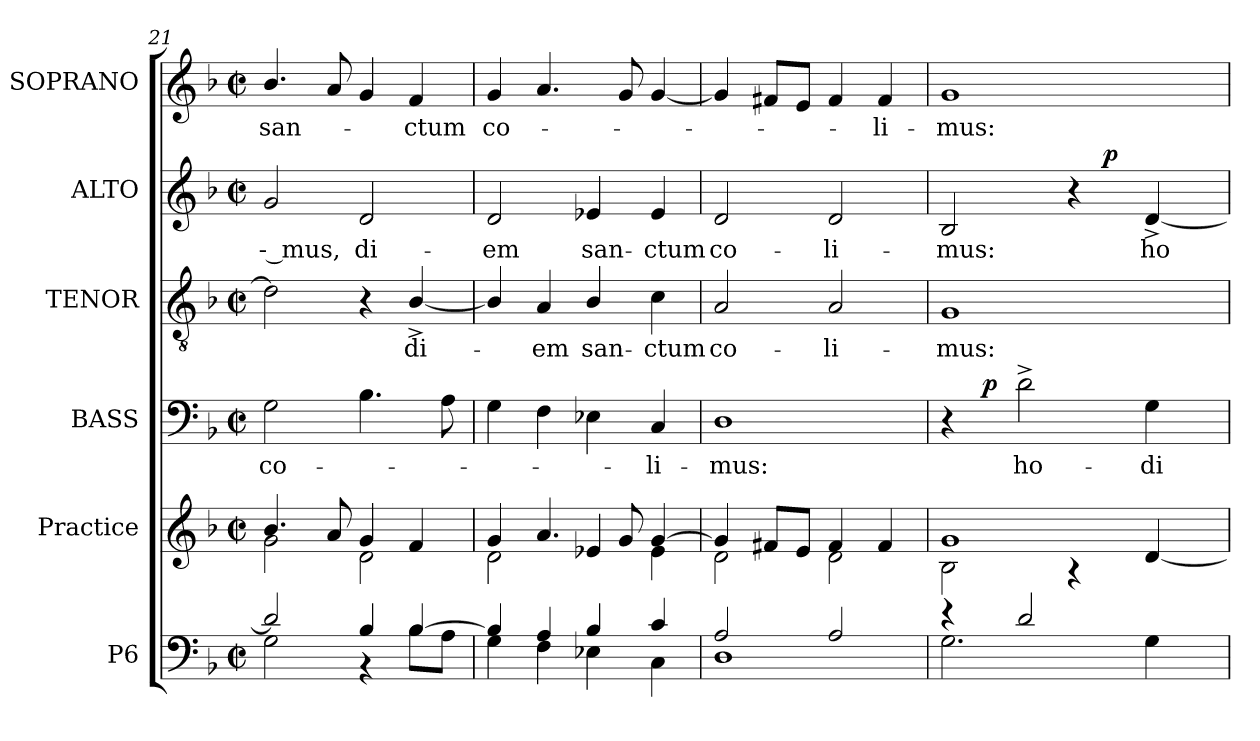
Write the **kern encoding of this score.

**kern	**kern	**kern	**text	**dynam	**kern	**text	**kern	**text	**dynam	**kern	**text
*part6	*part5	*part4	*part4	*part4	*part3	*part3	*part2	*part2	*part2	*part1	*part1
*staff6	*staff5	*staff4	*staff4	*staff4	*staff3	*staff3	*staff2	*staff2	*staff2	*staff1	*staff1
*I"P6	*I"Practice	*I"BASS	*	*	*I"TENOR	*	*I"ALTO	*	*	*I"SOPRANO	*
*	*	*I'B.	*	*	*I'T.	*	*I'A.	*	*	*I'S.	*
!!LO:LB:g=z
*clefF4	*clefG2	*clefF4	*	*	*clefGv2	*	*clefG2	*	*	*clefG2	*
*	*	*	*	*	*ITrd7c12	*	*	*	*	*	*
*k[b-]	*k[b-]	*k[b-]	*	*	*k[b-]	*	*k[b-]	*	*	*k[b-]	*
*F:	*F:	*F:	*	*	*F:	*	*F:	*	*	*F:	*
*M2/2	*M2/2	*M2/2	*	*	*M2/2	*	*M2/2	*	*	*M2/2	*
*met(c|)	*met(c|)	*met(c|)	*	*	*met(c|)	*	*met(c|)	*	*	*met(c|)	*
=21	=21	=21	=21	=21	=21	=21	=21	=21	=21	=21	=21
*^	*^	*	*	*	*	*	*	*	*	*	*
!	!	!	!	!	!LO:LY:b:color=#000000	!	!	!	!	!	!	!	!
!	!	!	!	!	!	!	!	!	!	!LO:LY:b:color=#000000	!	!	!
!	!	!	!	!	!	!	!	!	!	!	!	!	!LO:LY:b:color=#000000
2di/]	2Gi\	4.b-i/	2gi\	2Gi\	co-	.	2Di\]	.	2gi/	-- mus,	.	4.b-i/	san-
.	.	8ai/	.	.	.	.	.	.	.	.	.	8ai/	.
!	!	!	!	!	!	!	!	!	!	!LO:LY:b:color=#000000	!	!	!
4B-i/	4r	4gi/	2di\	4.B-i\	.	.	4r	.	2di/	di-	.	4gi/	.
!	!	!	!	!	!	!	!	!LO:LY:b:color=#000000	!	!	!	!	!
!	!	!	!	!	!	!	!	!	!	!	!	!	!LO:LY:b:color=#000000
[4B-i/	8B-i\L	4fi/	.	.	.	.	[4BB-^i/	di-	.	.	.	4fi/	-ctum
.	8Ai\J	.	.	8Ai\	.	.	.	.	.	.	.	.	.
=22	=22	=22	=22	=22	=22	=22	=22	=22	=22	=22	=22	=22	=22
!	!	!	!	!	!	!	!	!	!	!LO:LY:b:color=#000000	!	!	!
!	!	!	!	!	!	!	!	!	!	!	!	!	!LO:LY:b:color=#000000
4B-i/]	4Gi\	4gi/	2di\	4Gi\	.	.	4BB-i/]	.	2di/	-em	.	4gi/	co-
!	!	!	!	!	!	!	!	!LO:LY:b:color=#000000	!	!	!	!	!
4Ai/	4Fi\	4.ai/	.	4Fi\	.	.	4AAi/	-em	.	.	.	4.ai/	.
!	!	!	!	!	!	!	!	!LO:LY:b:color=#000000	!	!	!	!	!
!	!	!	!	!	!	!	!	!	!	!LO:LY:b:color=#000000	!	!	!
4B-i/	4E-Xi\	.	4e-Xi/	4E-Xi\	.	.	4BB-i/	san-	4e-Xi/	san-	.	.	.
.	.	8gi/	.	.	.	.	.	.	.	.	.	8gi/	.
!	!	!	!	!	!LO:LY:b:color=#000000	!	!	!	!	!	!	!	!
!	!	!	!	!	!	!	!	!LO:LY:b:color=#000000	!	!	!	!	!
!	!	!	!	!	!	!	!	!	!	!LO:LY:b:color=#000000	!	!	!
4ci/	4Ci\	[4gi/	4e-i\	4Ci/	-li-	.	4Ci\	-ctum	4e-i/	-ctum	.	[4gi/	.
=23	=23	=23	=23	=23	=23	=23	=23	=23	=23	=23	=23	=23	=23
!	!	!	!	!	!LO:LY:b:color=#000000	!	!	!	!	!	!	!	!
!	!	!	!	!	!	!	!	!LO:LY:b:color=#000000	!	!	!	!	!
!	!	!	!	!	!	!	!	!	!	!LO:LY:b:color=#000000	!	!	!
2Ai/	1Di	4gi/]	2di\	1Di	-mus:	.	2AAi/	co-	2di/	co-	.	4gi/]	.
.	.	8f#Xi/L	.	.	.	.	.	.	.	.	.	8f#Xi/L	.
.	.	8ei/J	.	.	.	.	.	.	.	.	.	8ei/J	.
!	!	!	!	!	!	!	!	!LO:LY:b:color=#000000	!	!	!	!	!
!	!	!	!	!	!	!	!	!	!	!LO:LY:b:color=#000000	!	!	!
2Ai/	.	4f#i/	2di\	.	.	.	2AAi/	-li-	2di/	-li-	.	4f#i/	.
!	!	!	!	!	!	!	!	!	!	!	!	!	!LO:LY:b:color=#000000
.	.	4f#i/	.	.	.	.	.	.	.	.	.	4f#i/	-li-
=24	=24	=24	=24	=24	=24	=24	=24	=24	=24	=24	=24	=24	=24
!	!	!	!	!	!	!	!	!LO:LY:b:color=#000000	!	!	!	!	!
!	!	!	!	!	!	!	!	!	!	!LO:LY:b:color=#000000	!	!	!
!	!	!	!	!	!	!	!	!	!	!	!	!	!LO:LY:b:color=#000000
*	*	*	*	*^	*	*	*	*	*^	*	*	*	*
4r	2.Gi\	1gi	2B-i\	4r	16ryy	.	.	1GGi	-mus:	2B-i/	2ryy	-mus:	.	1gi	-mus:
.	.	.	.	.	32ryy	.	.	.	.	.	.	.	.	.	.
.	.	.	.	.	128ryy	.	.	.	.	.	.	.	.	.	.
.	.	.	.	.	2ryy	.	p	.	.	.	.	.	.	.	.
!	!	!	!	!	!	!LO:LY:b:color=#000000	!	!	!	!	!	!	!	!	!
2di/	.	.	.	2d^i\	.	ho-	.	.	.	.	.	.	.	.	.
.	.	.	4r	.	.	.	.	.	.	4r	16ryy	.	.	.	.
.	.	.	.	.	.	.	.	.	.	.	64...ryy	.	.	.	.
.	.	.	.	.	.	.	.	.	.	.	4ryy	.	p	.	.
.	.	.	.	.	4ryy	.	.	.	.	.	.	.	.	.	.
!	!	!	!	!	!	!LO:LY:b:color=#000000	!	!	!	!	!	!	!	!	!
!	!	!	!	!	!	!	!	!	!	!	!	!LO:LY:b:color=#000000	!	!	!
4ryy	4Gi\	.	[4di/	4Gi\	.	-di-	.	.	.	[4d^i/	.	ho-	.	.	.
.	.	.	.	.	.	.	.	.	.	.	8ryy	.	.	.	.
.	.	.	.	.	8ryy	.	.	.	.	.	.	.	.	.	.
.	.	.	.	.	.	.	.	.	.	.	32ryy	.	.	.	.
.	.	.	.	.	64.ryy	.	.	.	.	.	.	.	.	.	.
.	.	.	.	.	.	.	.	.	.	.	512ryy	.	.	.	.
*v	*v	*	*	*v	*v	*	*	*	*	*v	*v	*	*	*	*
*	*v	*v	*	*	*	*	*	*	*	*	*	*
=	=	=	=	=	=	=	=	=	=	=	=
*-	*-	*-	*-	*-	*-	*-	*-	*-	*-	*-	*-
